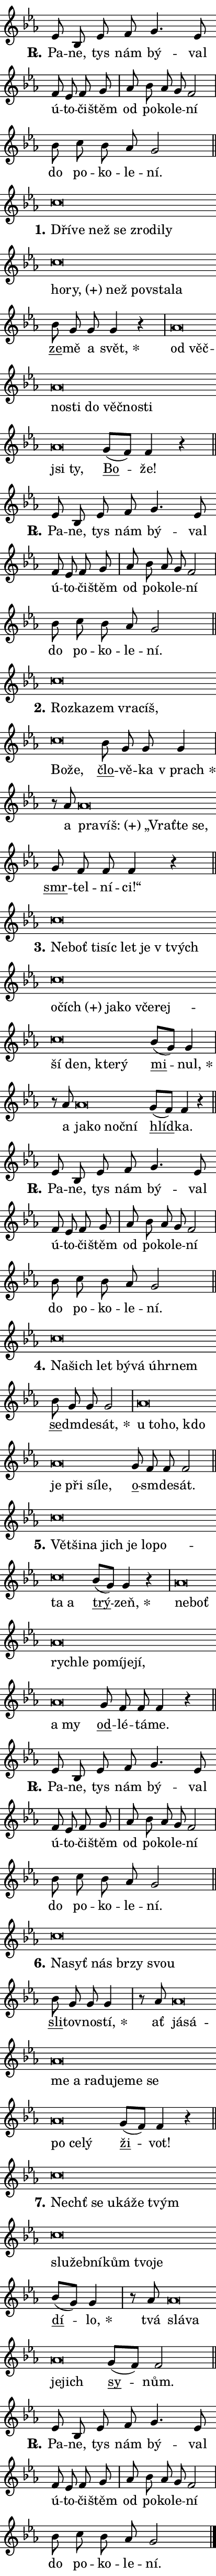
\version "2.24.0"
\header { tagline = "" }
\paper {
  indent = 0\cm
  top-margin = 0\cm
  right-margin = 0\cm
  bottom-margin = 0\cm
  left-margin = 0\cm
  paper-width = 7\cm
  page-breaking = #ly:one-page-breaking
  system-system-spacing.basic-distance = #11
  score-system-spacing.basic-distance = #11
  ragged-last = ##f
}


%% Author: Thomas Morley
%% https://lists.gnu.org/archive/html/lilypond-user/2020-05/msg00002.html
#(define (line-position grob)
"Returns position of @var[grob} in current system:
   @code{'start}, if at first time-step
   @code{'end}, if at last time-step
   @code{'middle} otherwise
"
  (let* ((col (ly:item-get-column grob))
         (ln (ly:grob-object col 'left-neighbor))
         (rn (ly:grob-object col 'right-neighbor))
         (col-to-check-left (if (ly:grob? ln) ln col))
         (col-to-check-right (if (ly:grob? rn) rn col))
         (break-dir-left
           (and
             (ly:grob-property col-to-check-left 'non-musical #f)
             (ly:item-break-dir col-to-check-left)))
         (break-dir-right
           (and
             (ly:grob-property col-to-check-right 'non-musical #f)
             (ly:item-break-dir col-to-check-right))))
        (cond ((eqv? 1 break-dir-left) 'start)
              ((eqv? -1 break-dir-right) 'end)
              (else 'middle))))

#(define (tranparent-at-line-position vctor)
  (lambda (grob)
  "Relying on @code{line-position} select the relevant enry from @var{vctor}.
Used to determine transparency,"
    (case (line-position grob)
      ((end) (not (vector-ref vctor 0)))
      ((middle) (not (vector-ref vctor 1)))
      ((start) (not (vector-ref vctor 2))))))

noteHeadBreakVisibility =
#(define-music-function (break-visibility)(vector?)
"Makes @code{NoteHead}s transparent relying on @var{break-visibility}"
#{
  \override NoteHead.transparent =
    #(tranparent-at-line-position break-visibility)
#})

#(define delete-ledgers-for-transparent-note-heads
  (lambda (grob)
    "Reads whether a @code{NoteHead} is transparent.
If so this @code{NoteHead} is removed from @code{'note-heads} from
@var{grob}, which is supposed to be @code{LedgerLineSpanner}.
As a result ledgers are not printed for this @code{NoteHead}"
    (let* ((nhds-array (ly:grob-object grob 'note-heads))
           (nhds-list
             (if (ly:grob-array? nhds-array)
                 (ly:grob-array->list nhds-array)
                 '()))
           ;; Relies on the transparent-property being done before
           ;; Staff.LedgerLineSpanner.after-line-breaking is executed.
           ;; This is fragile ...
           (to-keep
             (remove
               (lambda (nhd)
                 (ly:grob-property nhd 'transparent #f))
               nhds-list)))
      ;; TODO find a better method to iterate over grob-arrays, similiar
      ;; to filter/remove etc for lists
      ;; For now rebuilt from scratch
      (set! (ly:grob-object grob 'note-heads)  '())
      (for-each
        (lambda (nhd)
          (ly:pointer-group-interface::add-grob grob 'note-heads nhd))
        to-keep))))

hideNotes = {
  \noteHeadBreakVisibility #begin-of-line-visible
}
unHideNotes = {
  \noteHeadBreakVisibility #all-visible
}

% work-around for resetting accidentals
% https://lilypond.org/doc/v2.23/Documentation/notation/displaying-rhythms#unmetered-music
cadenzaMeasure = {
  \cadenzaOff
  \partial 1024 s1024
  \cadenzaOn
}

#(define-markup-command (accent layout props text) (markup?)
  "Underline accented syllable"
  (interpret-markup layout props
    #{\markup \override #'(offset . 4.3) \underline { #text }#}))

responsum = \markup \concat {
  "R" \hspace #-1.05 \path #0.1 #'((moveto 0 0.07) (lineto 0.9 0.8)) \hspace #0.05 "."
}

\layout {
    \context {
        \Staff
        \remove "Time_signature_engraver"
        \override LedgerLineSpanner.after-line-breaking = #delete-ledgers-for-transparent-note-heads
    }
    \context {
        \Voice {
            \override NoteHead.output-attributes = #'((class . "notehead"))
            \override Hairpin.height = #0.55
        }
    }
    \context {
        \Lyrics {
            \override StanzaNumber.output-attributes = #'((class . "stanzanumber"))
            \override LyricSpace.minimum-distance = #0.9
            \override LyricText.font-name = #"TeX Gyre Schola"
            \override LyricText.font-size = 1
            \override StanzaNumber.font-name = #"TeX Gyre Schola Bold"
            \override StanzaNumber.font-size = 1
        }
    }
}

% magnetic-lyrics.ily
%
%   written by
%     Jean Abou Samra <jean@abou-samra.fr>
%     Werner Lemberg <wl@gnu.org>
%
%   adapted by
%     Jiri Hon <jiri.hon@gmail.com>
%
% Version 2022-Apr-15

% https://www.mail-archive.com/lilypond-user@gnu.org/msg149350.html

#(define (Left_hyphen_pointer_engraver context)
   "Collect syllable-hyphen-syllable occurrences in lyrics and store
them in properties.  This engraver only looks to the left.  For
example, if the lyrics input is @code{foo -- bar}, it does the
following.

@itemize @bullet
@item
Set the @code{text} property of the @code{LyricHyphen} grob between
@q{foo} and @q{bar} to @code{foo}.

@item
Set the @code{left-hyphen} property of the @code{LyricText} grob with
text @q{foo} to the @code{LyricHyphen} grob between @q{foo} and
@q{bar}.
@end itemize

Use this auxiliary engraver in combination with the
@code{lyric-@/text::@/apply-@/magnetic-@/offset!} hook."
   (let ((hyphen #f)
         (text #f))
     (make-engraver
      (acknowledgers
       ((lyric-syllable-interface engraver grob source-engraver)
        (set! text grob)))
      (end-acknowledgers
       ((lyric-hyphen-interface engraver grob source-engraver)
        ;(when (not (grob::has-interface grob 'lyric-space-interface))
          (set! hyphen grob)));)
      ((stop-translation-timestep engraver)
       (when (and text hyphen)
         (ly:grob-set-object! text 'left-hyphen hyphen))
       (set! text #f)
       (set! hyphen #f)))))

#(define (lyric-text::apply-magnetic-offset! grob)
   "If the space between two syllables is less than the value in
property @code{LyricText@/.details@/.squash-threshold}, move the right
syllable to the left so that it gets concatenated with the left
syllable.

Use this function as a hook for
@code{LyricText@/.after-@/line-@/breaking} if the
@code{Left_@/hyphen_@/pointer_@/engraver} is active."
   (let ((hyphen (ly:grob-object grob 'left-hyphen #f)))
     (when hyphen
       (let ((left-text (ly:spanner-bound hyphen LEFT)))
         (when (grob::has-interface left-text 'lyric-syllable-interface)
           (let* ((common (ly:grob-common-refpoint grob left-text X))
                  (this-x-ext (ly:grob-extent grob common X))
                  (left-x-ext
                   (begin
                     ;; Trigger magnetism for left-text.
                     (ly:grob-property left-text 'after-line-breaking)
                     (ly:grob-extent left-text common X)))
                  ;; `delta` is the gap width between two syllables.
                  (delta (- (interval-start this-x-ext)
                            (interval-end left-x-ext)))
                  (details (ly:grob-property grob 'details))
                  (threshold (assoc-get 'squash-threshold details 0.2)))
             (when (< delta threshold)
               (let* (;; We have to manipulate the input text so that
                      ;; ligatures crossing syllable boundaries are not
                      ;; disabled.  For languages based on the Latin
                      ;; script this is essentially a beautification.
                      ;; However, for non-Western scripts it can be a
                      ;; necessity.
                      (lt (ly:grob-property left-text 'text))
                      (rt (ly:grob-property grob 'text))
                      (is-space (grob::has-interface hyphen 'lyric-space-interface))
                      (space (if is-space " " ""))
                      (space-markup (grob-interpret-markup grob " "))
                      (space-size (interval-length (ly:stencil-extent space-markup X)))
                      (extra-delta (if is-space space-size 0))
                      ;; Append new syllable.
                      (ltrt-space (if (and (string? lt) (string? rt))
                                (string-append lt space rt)
                                (make-concat-markup (list lt space rt))))
                      ;; Right-align `ltrt` to the right side.
                      (ltrt-space-markup (grob-interpret-markup
                               grob
                               (make-translate-markup
                                (cons (interval-length this-x-ext) 0)
                                (make-right-align-markup ltrt-space)))))
                 (begin
                   ;; Don't print `left-text`.
                   (ly:grob-set-property! left-text 'stencil #f)
                   ;; Set text and stencil (which holds all collected
                   ;; syllables so far) and shift it to the left.
                   (ly:grob-set-property! grob 'text ltrt-space)
                   (ly:grob-set-property! grob 'stencil ltrt-space-markup)
                   (ly:grob-translate-axis! grob (- (- delta extra-delta)) X))))))))))


#(define (lyric-hyphen::displace-bounds-first grob)
   ;; Make very sure this callback isn't triggered too early.
   (let ((left (ly:spanner-bound grob LEFT))
         (right (ly:spanner-bound grob RIGHT)))
     (ly:grob-property left 'after-line-breaking)
     (ly:grob-property right 'after-line-breaking)
     (ly:lyric-hyphen::print grob)))

squashThreshold = #0.4

\layout {
  \context {
    \Lyrics
    \consists #Left_hyphen_pointer_engraver
    \override LyricText.after-line-breaking =
      #lyric-text::apply-magnetic-offset!
    \override LyricHyphen.stencil = #lyric-hyphen::displace-bounds-first
    \override LyricText.details.squash-threshold = \squashThreshold
    \override LyricHyphen.minimum-distance = 0
    \override LyricHyphen.minimum-length = \squashThreshold
  }
}

squash = \override LyricText.details.squash-threshold = 9999
unSquash = \override LyricText.details.squash-threshold = \squashThreshold

left = \override LyricText.self-alignment-X = #LEFT
unLeft = \revert LyricText.self-alignment-X

starOffset = #(lambda (grob) 
                (let ((x_offset (ly:self-alignment-interface::aligned-on-x-parent grob)))
                  (if (= x_offset 0) 0 (+ x_offset 1.2))))

star = #(define-music-function (syllable)(string?)
"Append star separator at the end of a syllable"
#{
  \once \override LyricText.X-offset = #starOffset
  \lyricmode { \markup {
    #syllable
    \override #'((font-name . "TeX Gyre Schola Bold")) \hspace #0.2 \lower #0.65 \larger "*"
  } }
#})

starAccent = #(define-music-function (syllable)(string?)
"Append star separator at the end of a syllable and make accent"
#{
  \once \override LyricText.X-offset = #starOffset
  \lyricmode { \markup {
    \accent #syllable
    \override #'((font-name . "TeX Gyre Schola Bold")) \hspace #0.2 \lower #0.65 \larger "*"
  } }
#})

breath = #(define-music-function (syllable)(string?)
"Append breathing indicator at the end of a syllable"
#{
  \lyricmode { \markup { #syllable "+" } }
#})

optionalBreath = #(define-music-function (syllable)(string?)
"Append optional breathing indicator at the end of a syllable"
#{
  \lyricmode { \markup { #syllable "(+)" } }
#})


\score {
    <<
        \new Voice = "melody" { \cadenzaOn \key es \major \relative { es'8 bes es f g4. es8 \bar "" f es f g \cadenzaMeasure \bar "|" as bes as g f2 \cadenzaMeasure \bar "|" bes8 c bes as g2 \cadenzaMeasure \bar "||" \break } }
        \new Lyrics \lyricsto "melody" { \lyricmode { \set stanza = \responsum
Pa -- ne, tys nám bý -- val ú -- to -- či -- štěm od po -- ko -- le -- ní do po -- ko -- le -- ní. } }
    >>
    \layout {}
}

\score {
    <<
        \new Voice = "melody" { \cadenzaOn \key es \major \relative { c''\breve*1/16 \hideNotes \breve*1/16 \bar "" \breve*1/16 \bar "" \breve*1/16 \bar "" \breve*1/16 \bar "" \breve*1/16 \bar "" \breve*1/16 \bar "" \breve*1/16 \bar "" \breve*1/16 \bar "" \breve*1/16 \bar "" \breve*1/16 \bar "" \breve*1/16 \breve*1/16 \bar "" \unHideNotes \bar "" bes8 g g g4 r \cadenzaMeasure \bar "|" as\breve*1/16 \hideNotes \breve*1/16 \bar "" \breve*1/16 \bar "" \breve*1/16 \bar "" \breve*1/16 \bar "" \breve*1/16 \bar "" \breve*1/16 \bar "" \breve*1/16 \bar "" \breve*1/16 \breve*1/16 \bar "" \unHideNotes \bar "" g8[( f)] f4 r \cadenzaMeasure \bar "||" \break } }
        \new Lyrics \lyricsto "melody" { \lyricmode { \set stanza = "1."
\left Dří -- \squash ve než se zro -- di -- ly ho -- \optionalBreath ry, než po -- vsta -- la \unLeft \unSquash \markup \accent ze -- mě a \star svět, \left od \squash věč -- no -- sti do věč -- no -- sti jsi ty, \unLeft \unSquash \markup \accent Bo -- že! } }
    >>
    \layout {}
}

\score {
    <<
        \new Voice = "melody" { \cadenzaOn \key es \major \relative { es'8 bes es f g4. es8 \bar "" f es f g \cadenzaMeasure \bar "|" as bes as g f2 \cadenzaMeasure \bar "|" bes8 c bes as g2 \cadenzaMeasure \bar "||" \break } }
        \new Lyrics \lyricsto "melody" { \lyricmode { \set stanza = \responsum
Pa -- ne, tys nám bý -- val ú -- to -- či -- štěm od po -- ko -- le -- ní do po -- ko -- le -- ní. } }
    >>
    \layout {}
}

\score {
    <<
        \new Voice = "melody" { \cadenzaOn \key es \major \relative { c''\breve*1/16 \hideNotes \breve*1/16 \bar "" \breve*1/16 \bar "" \breve*1/16 \bar "" \breve*1/16 \bar "" \breve*1/16 \breve*1/16 \bar "" \unHideNotes \bar "" bes8 g g g4 \cadenzaMeasure \bar "|" r8 as8 as\breve*1/16 \hideNotes \breve*1/16 \bar "" \breve*1/16 \bar "" \breve*1/16 \breve*1/16 \bar "" \unHideNotes \bar "" g8 f f f4 r \cadenzaMeasure \bar "||" \break } }
        \new Lyrics \lyricsto "melody" { \lyricmode { \set stanza = "2."
\left Roz -- \squash ka -- zem vra -- cíš, Bo -- že, \unLeft \unSquash \markup \accent člo -- vě -- ka \star "v prach" a \left pra -- \squash \optionalBreath víš: „Vrať -- te se, \unLeft \unSquash \markup \accent smr -- tel -- ní -- ci!“ } }
    >>
    \layout {}
}

\score {
    <<
        \new Voice = "melody" { \cadenzaOn \key es \major \relative { c''\breve*1/16 \hideNotes \breve*1/16 \bar "" \breve*1/16 \bar "" \breve*1/16 \bar "" \breve*1/16 \bar "" \breve*1/16 \bar "" \breve*1/16 \bar "" \breve*1/16 \bar "" \breve*1/16 \bar "" \breve*1/16 \bar "" \breve*1/16 \bar "" \breve*1/16 \bar "" \breve*1/16 \bar "" \breve*1/16 \bar "" \breve*1/16 \bar "" \breve*1/16 \breve*1/16 \bar "" \unHideNotes \bar "" bes8[( g)] g4 \cadenzaMeasure \bar "|" r8 as8 as\breve*1/16 \hideNotes \breve*1/16 \bar "" \breve*1/16 \breve*1/16 \bar "" \unHideNotes \bar "" g8[( f)] f4 r \cadenzaMeasure \bar "||" \break } }
        \new Lyrics \lyricsto "melody" { \lyricmode { \set stanza = "3."
\left Ne -- \squash boť ti -- síc let je "v tvých" o -- \optionalBreath čích ja -- ko vče -- rej -- ší den, kte -- rý \unLeft \unSquash \markup \accent mi -- \star nul, a \left ja -- \squash ko noč -- ní \unLeft \unSquash \markup \accent hlíd -- ka. } }
    >>
    \layout {}
}

\score {
    <<
        \new Voice = "melody" { \cadenzaOn \key es \major \relative { es'8 bes es f g4. es8 \bar "" f es f g \cadenzaMeasure \bar "|" as bes as g f2 \cadenzaMeasure \bar "|" bes8 c bes as g2 \cadenzaMeasure \bar "||" \break } }
        \new Lyrics \lyricsto "melody" { \lyricmode { \set stanza = \responsum
Pa -- ne, tys nám bý -- val ú -- to -- či -- štěm od po -- ko -- le -- ní do po -- ko -- le -- ní. } }
    >>
    \layout {}
}

\score {
    <<
        \new Voice = "melody" { \cadenzaOn \key es \major \relative { c''\breve*1/16 \hideNotes \breve*1/16 \bar "" \breve*1/16 \bar "" \breve*1/16 \bar "" \breve*1/16 \bar "" \breve*1/16 \breve*1/16 \bar "" \unHideNotes \bar "" bes8 g g g2 \cadenzaMeasure \bar "|" as\breve*1/16 \hideNotes \breve*1/16 \bar "" \breve*1/16 \bar "" \breve*1/16 \bar "" \breve*1/16 \bar "" \breve*1/16 \bar "" \breve*1/16 \breve*1/16 \bar "" \unHideNotes \bar "" g8 f f f2 \cadenzaMeasure \bar "||" \break } }
        \new Lyrics \lyricsto "melody" { \lyricmode { \set stanza = "4."
\left Na -- \squash šich let bý -- vá úhr -- nem \unLeft \unSquash \markup \accent se -- dm -- de -- \star sát, \left u \squash to -- ho, kdo je při sí -- le, \unLeft \unSquash \markup \accent o -- sm -- de -- sát. } }
    >>
    \layout {}
}

\score {
    <<
        \new Voice = "melody" { \cadenzaOn \key es \major \relative { c''\breve*1/16 \hideNotes \breve*1/16 \bar "" \breve*1/16 \bar "" \breve*1/16 \bar "" \breve*1/16 \bar "" \breve*1/16 \bar "" \breve*1/16 \bar "" \breve*1/16 \breve*1/16 \bar "" \unHideNotes \bar "" bes8[( g)] g4 r \cadenzaMeasure \bar "|" as\breve*1/16 \hideNotes \breve*1/16 \bar "" \breve*1/16 \bar "" \breve*1/16 \bar "" \breve*1/16 \bar "" \breve*1/16 \bar "" \breve*1/16 \bar "" \breve*1/16 \bar "" \breve*1/16 \breve*1/16 \bar "" \unHideNotes \bar "" g8 f f f4 r \cadenzaMeasure \bar "||" \break } }
        \new Lyrics \lyricsto "melody" { \lyricmode { \set stanza = "5."
\left Vět -- \squash ši -- na jich je lo -- po -- ta a \unLeft \unSquash \markup \accent trý -- \star zeň, \left ne -- \squash boť rych -- le po -- mí -- je -- jí, a my \unLeft \unSquash \markup \accent od -- lé -- tá -- me. } }
    >>
    \layout {}
}

\score {
    <<
        \new Voice = "melody" { \cadenzaOn \key es \major \relative { es'8 bes es f g4. es8 \bar "" f es f g \cadenzaMeasure \bar "|" as bes as g f2 \cadenzaMeasure \bar "|" bes8 c bes as g2 \cadenzaMeasure \bar "||" \break } }
        \new Lyrics \lyricsto "melody" { \lyricmode { \set stanza = \responsum
Pa -- ne, tys nám bý -- val ú -- to -- či -- štěm od po -- ko -- le -- ní do po -- ko -- le -- ní. } }
    >>
    \layout {}
}

\score {
    <<
        \new Voice = "melody" { \cadenzaOn \key es \major \relative { c''\breve*1/16 \hideNotes \breve*1/16 \bar "" \breve*1/16 \bar "" \breve*1/16 \bar "" \breve*1/16 \breve*1/16 \bar "" \unHideNotes \bar "" bes8 g g g4 \cadenzaMeasure \bar "|" r8 as8 as\breve*1/16 \hideNotes \breve*1/16 \bar "" \breve*1/16 \bar "" \breve*1/16 \bar "" \breve*1/16 \bar "" \breve*1/16 \bar "" \breve*1/16 \bar "" \breve*1/16 \bar "" \breve*1/16 \bar "" \breve*1/16 \bar "" \breve*1/16 \breve*1/16 \bar "" \unHideNotes \bar "" g8[( f)] f4 r \cadenzaMeasure \bar "||" \break } }
        \new Lyrics \lyricsto "melody" { \lyricmode { \set stanza = "6."
\left Na -- \squash syť nás br -- zy svou \unLeft \unSquash \markup \accent sli -- tov -- no -- \star stí, ať \left já -- \squash sá -- me a ra -- du -- je -- me se po ce -- lý \unLeft \unSquash \markup \accent ži -- vot! } }
    >>
    \layout {}
}

\score {
    <<
        \new Voice = "melody" { \cadenzaOn \key es \major \relative { c''\breve*1/16 \hideNotes \breve*1/16 \bar "" \breve*1/16 \bar "" \breve*1/16 \bar "" \breve*1/16 \bar "" \breve*1/16 \bar "" \breve*1/16 \bar "" \breve*1/16 \bar "" \breve*1/16 \bar "" \breve*1/16 \bar "" \breve*1/16 \breve*1/16 \bar "" \unHideNotes \bar "" bes8[( g)] g4 \cadenzaMeasure \bar "|" r8 as8 as\breve*1/16 \hideNotes \breve*1/16 \bar "" \breve*1/16 \breve*1/16 \bar "" \unHideNotes \bar "" g8[( f)] f2 \cadenzaMeasure \bar "||" \break } }
        \new Lyrics \lyricsto "melody" { \lyricmode { \set stanza = "7."
\left Nechť \squash se u -- ká -- že tvým slu -- žeb -- ní -- kům tvo -- je \unLeft \unSquash \markup \accent dí -- \star lo, tvá \left slá -- \squash va je -- jich \unLeft \unSquash \markup \accent sy -- nům. } }
    >>
    \layout {}
}

\score {
    <<
        \new Voice = "melody" { \cadenzaOn \key es \major \relative { es'8 bes es f g4. es8 \bar "" f es f g \cadenzaMeasure \bar "|" as bes as g f2 \cadenzaMeasure \bar "|" bes8 c bes as g2 \cadenzaMeasure \bar "||" \break } \bar "|." }
        \new Lyrics \lyricsto "melody" { \lyricmode { \set stanza = \responsum
Pa -- ne, tys nám bý -- val ú -- to -- či -- štěm od po -- ko -- le -- ní do po -- ko -- le -- ní. } }
    >>
    \layout {}
}
